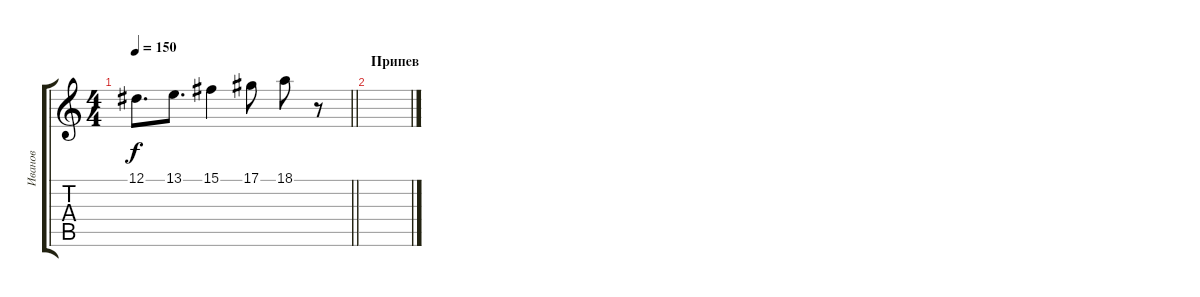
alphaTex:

\track ("Иванов" "Иванов") {instrument synthstrings1}
\staff {score tabs}
\tuning (Eb4 Bb3 Gb3 Db3 Ab2 Eb2) {hide}
\ts (4 4)
\tempo 150
\clef g2
\barLineRight lightlight
\ks c
12.1.8{d dy f volume 13 instrument stringensemble1} 13.1.8{d} 15.1.4 17.1.8 18.1.8 r.8 |
\section ("" "Припев")
